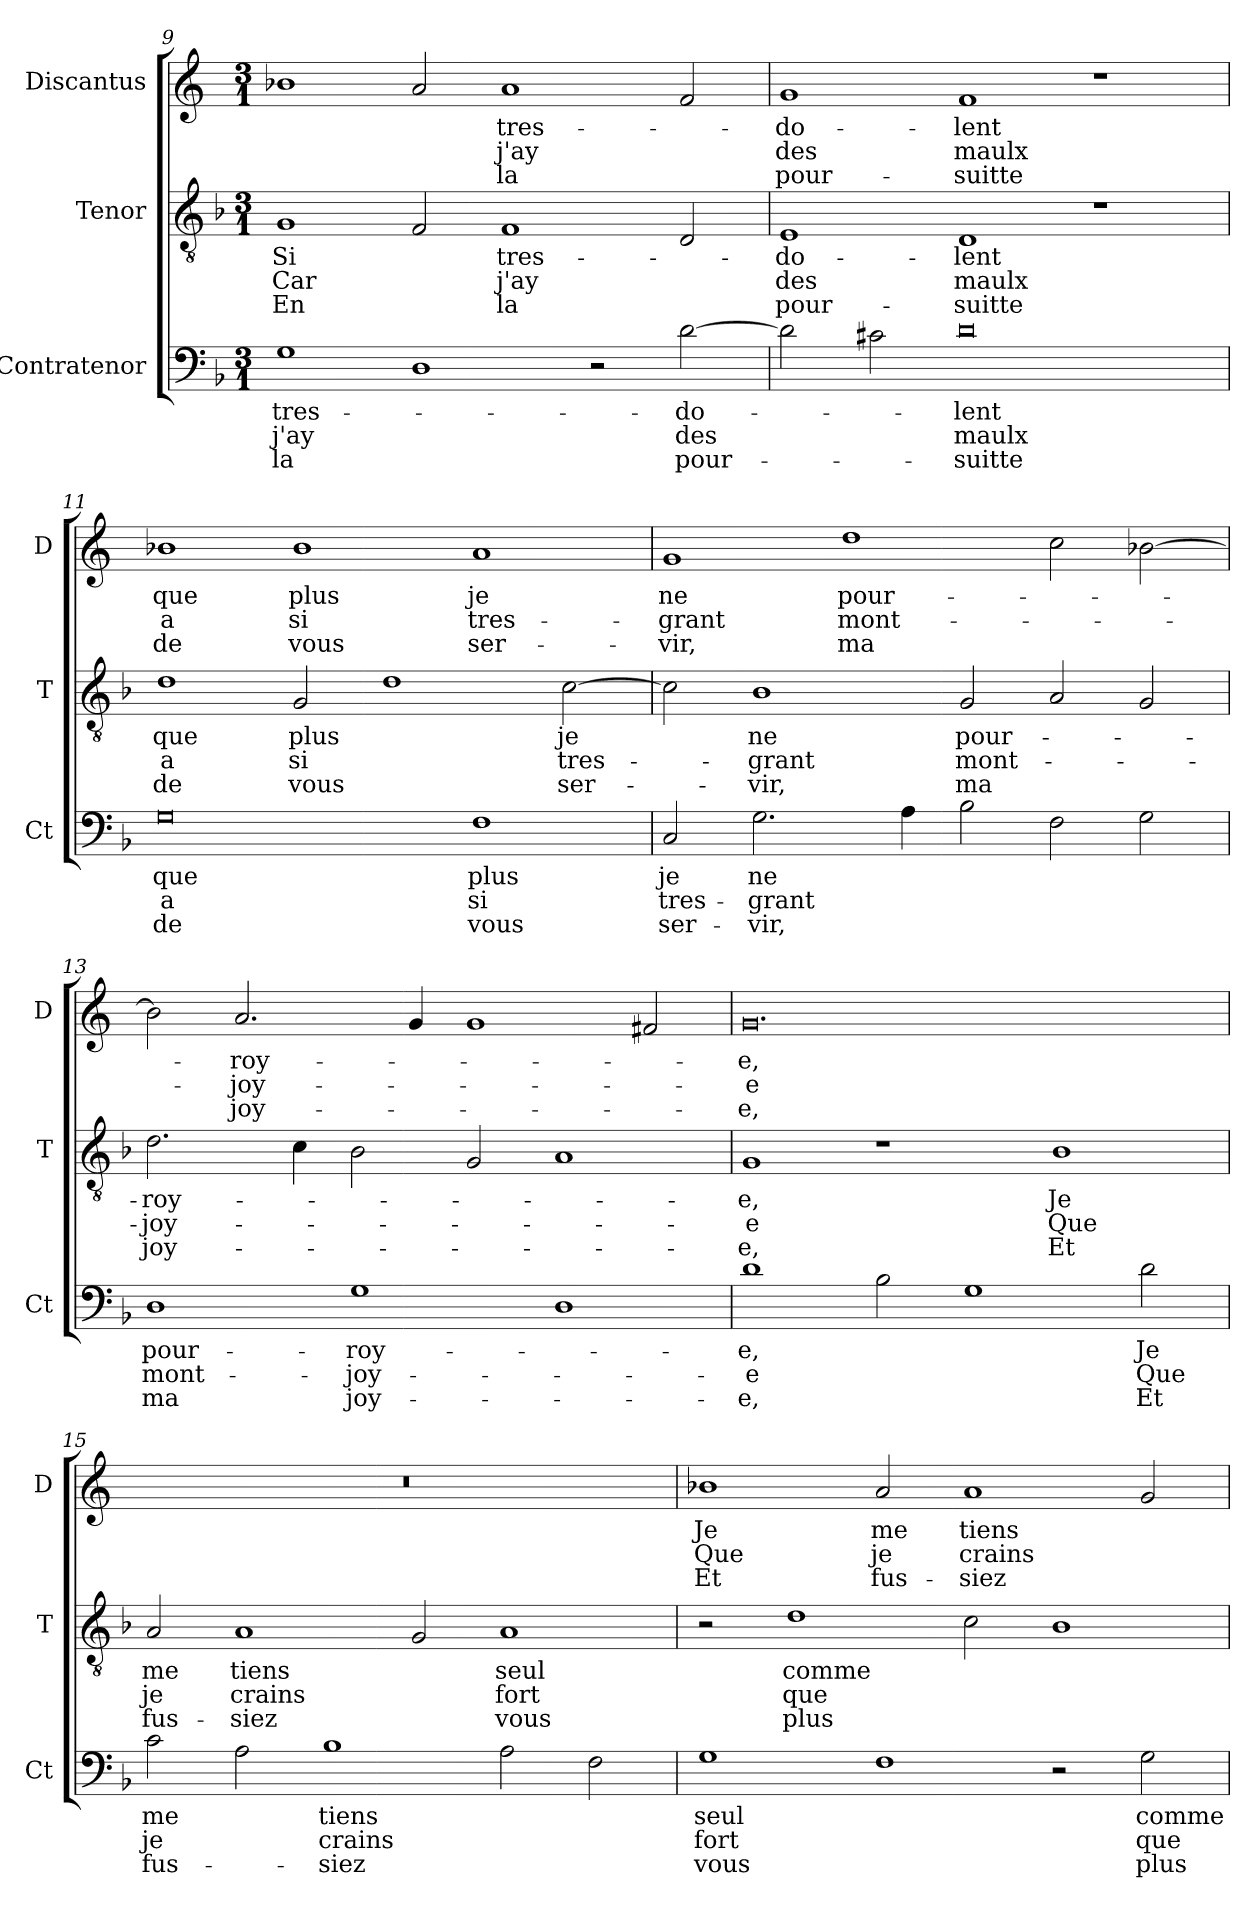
**kern	**text	**text	**text	**kern	**text	**text	**text	**kern	**text	**text	**text
*part3	*part3	*part3	*part3	*part2	*part2	*part2	*part2	*part1	*part1	*part1	*part1
*staff3	*staff3	*staff3	*staff3	*staff2	*staff2	*staff2	*staff2	*staff1	*staff1	*staff1	*staff1
*I"Contratenor	*	*	*	*I"Tenor	*	*	*	*I"Discantus	*	*	*
*I'Ct	*	*	*	*I'T	*	*	*	*I'D	*	*	*
*clefF4	*	*	*	*clefGv2	*	*	*	*clefG2	*	*	*
*k[b-]	*	*	*	*k[b-]	*	*	*	*k[]	*	*	*
*M3/1	*	*	*	*M3/1	*	*	*	*M3/1	*	*	*
=9	=9	=9	=9	=9	=9	=9	=9	=9	=9	=9	=9
1G	tres-	j'ay	la	1G	Si	Car	En	1b-X	.	.	.
1D	.	.	.	2F/	.	.	.	2a/	.	.	.
.	.	.	.	1F	tres-	j'ay	la	1a	tres-	j'ay	la
2r	.	.	.	.	.	.	.	.	.	.	.
[2d\	-do-	des	pour-	2D/	.	.	.	2f/	.	.	.
=10	=10	=10	=10	=10	=10	=10	=10	=10	=10	=10	=10
2d\]	.	.	.	1E	-do-	des	pour-	1g	-do-	des	pour-
2c#X\	.	.	.	.	.	.	.	.	.	.	.
0d	-lent	maulx	-suitte	1D	-lent	maulx	-suitte	1f	-lent	maulx	-suitte
.	.	.	.	1r	.	.	.	1r	.	.	.
=11	=11	=11	=11	=11	=11	=11	=11	=11	=11	=11	=11
0G	que	a	de	1d	que	a	de	1b-X	que	a	de
.	.	.	.	2G/	plus	si	vous	1b-	plus	si	vous
.	.	.	.	1d	.	.	.	.	.	.	.
1F	plus	si	vous	.	.	.	.	1a	je	tres-	ser-
.	.	.	.	[2c\	je	tres-	ser-	.	.	.	.
=12	=12	=12	=12	=12	=12	=12	=12	=12	=12	=12	=12
2C/	je	tres-	ser-	2c\]	.	.	.	1g	ne	-grant	-vir,
2.G\	ne	-grant	-vir,	1B-	ne	-grant	-vir,	.	.	.	.
.	.	.	.	.	.	.	.	1dd	pour-	mont-	ma
4A\	.	.	.	.	.	.	.	.	.	.	.
2B-\	.	.	.	2G/	pour-	mont-	ma	.	.	.	.
2F\	.	.	.	2A/	.	.	.	2cc\	.	.	.
2G\	.	.	.	2G/	.	.	.	[2b-X\	.	.	.
=13	=13	=13	=13	=13	=13	=13	=13	=13	=13	=13	=13
1D	pour-	mont-	ma	2.d\	-roy-	-joy-	joy-	2b-\]	.	.	.
.	.	.	.	.	.	.	.	2.a/	-roy-	-joy-	joy-
.	.	.	.	4c\	.	.	.	.	.	.	.
1G	-roy-	-joy-	joy-	2B-\	.	.	.	.	.	.	.
.	.	.	.	.	.	.	.	4g/	.	.	.
.	.	.	.	2G/	.	.	.	1g	.	.	.
1D	.	.	.	1A	.	.	.	.	.	.	.
.	.	.	.	.	.	.	.	2f#X/	.	.	.
=14	=14	=14	=14	=14	=14	=14	=14	=14	=14	=14	=14
1d	-e,	-e	-e,	1G	-e,	-e	-e,	0.g	-e,	-e	-e,
2B-\	.	.	.	1r	.	.	.	.	.	.	.
1G	.	.	.	.	.	.	.	.	.	.	.
.	.	.	.	1B-	Je	Que	Et	.	.	.	.
2d\	Je	Que	Et	.	.	.	.	.	.	.	.
=15	=15	=15	=15	=15	=15	=15	=15	=15	=15	=15	=15
2c\	me	je	fus-	2A/	me	je	fus-	0.r	.	.	.
2A\	.	.	.	1A	tiens	crains	-siez	.	.	.	.
1B-	tiens	crains	-siez	.	.	.	.	.	.	.	.
.	.	.	.	2G/	.	.	.	.	.	.	.
2A\	.	.	.	1A	seul	fort	vous	.	.	.	.
2F\	.	.	.	.	.	.	.	.	.	.	.
=16	=16	=16	=16	=16	=16	=16	=16	=16	=16	=16	=16
1G	seul	fort	vous	2r	.	.	.	1b-X	Je	Que	Et
.	.	.	.	1d	comme	que	plus	.	.	.	.
1F	.	.	.	.	.	.	.	2a/	me	je	fus-
.	.	.	.	2c\	.	.	.	1a	tiens	crains	-siez
2r	.	.	.	1B-	.	.	.	.	.	.	.
2G\	comme	que	plus	.	.	.	.	2g/	.	.	.
=	=	=	=	=	=	=	=	=	=	=	=
*-	*-	*-	*-	*-	*-	*-	*-	*-	*-	*-	*-
